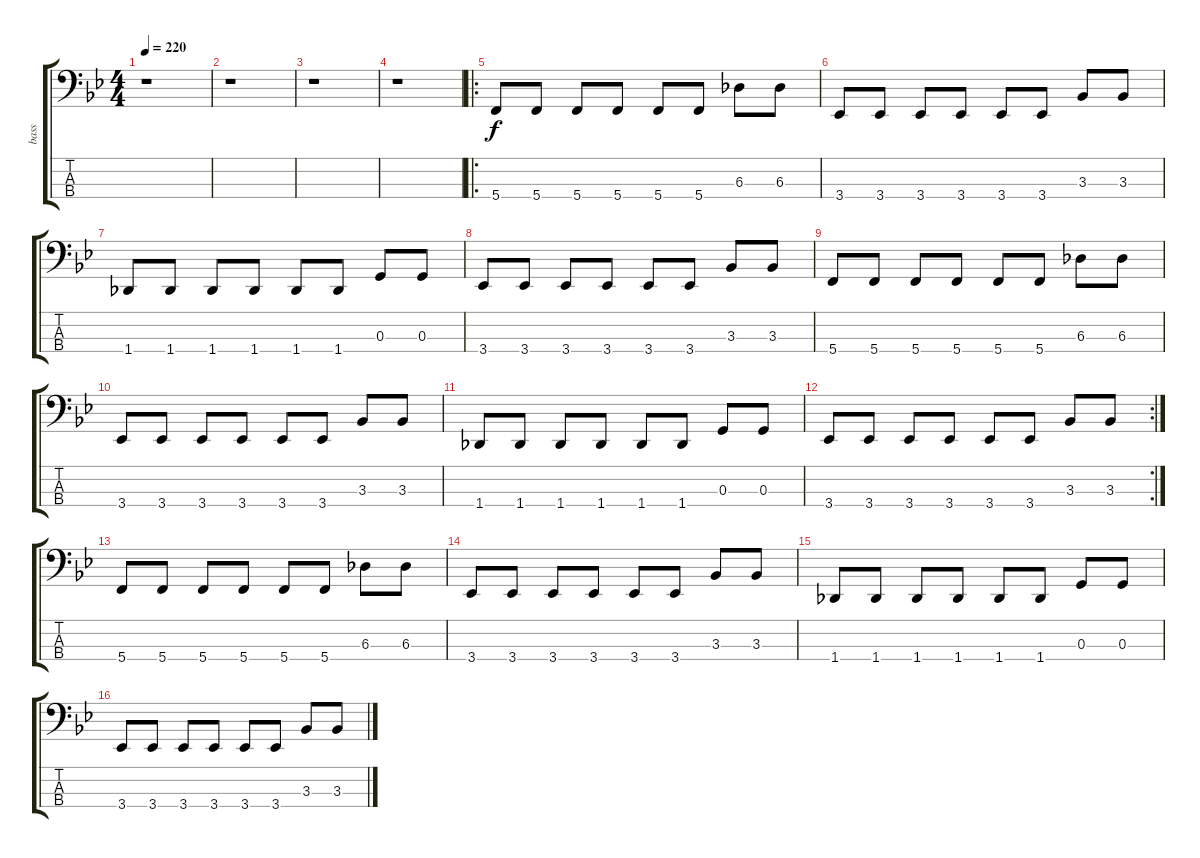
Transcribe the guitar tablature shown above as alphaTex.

\track ("bass" "bass") {instrument electricbasspick}
\staff {score tabs}
\tuning (F2 C2 G1 C1) {hide}
\ts (4 4)
\tempo 220
\clef f4
\ks bb
r.1{dy f} |
r.1 |
r.1 |
r.1 |
\ro
5.4.8 5.4.8 5.4.8 5.4.8 5.4.8 5.4.8 6.3.8 6.3.8 |
3.4.8 3.4.8 3.4.8 3.4.8 3.4.8 3.4.8 3.3.8 3.3.8 |
1.4.8 1.4.8 1.4.8 1.4.8 1.4.8 1.4.8 0.3.8 0.3.8 |
3.4.8 3.4.8 3.4.8 3.4.8 3.4.8 3.4.8 3.3.8 3.3.8 |
5.4.8 5.4.8 5.4.8 5.4.8 5.4.8 5.4.8 6.3.8 6.3.8 |
3.4.8 3.4.8 3.4.8 3.4.8 3.4.8 3.4.8 3.3.8 3.3.8 |
1.4.8 1.4.8 1.4.8 1.4.8 1.4.8 1.4.8 0.3.8 0.3.8 |
\rc 2
3.4.8 3.4.8 3.4.8 3.4.8 3.4.8 3.4.8 3.3.8 3.3.8 |
5.4.8 5.4.8 5.4.8 5.4.8 5.4.8 5.4.8 6.3.8 6.3.8 |
3.4.8 3.4.8 3.4.8 3.4.8 3.4.8 3.4.8 3.3.8 3.3.8 |
1.4.8 1.4.8 1.4.8 1.4.8 1.4.8 1.4.8 0.3.8 0.3.8 |
3.4.8 3.4.8 3.4.8 3.4.8 3.4.8 3.4.8 3.3.8 3.3.8
